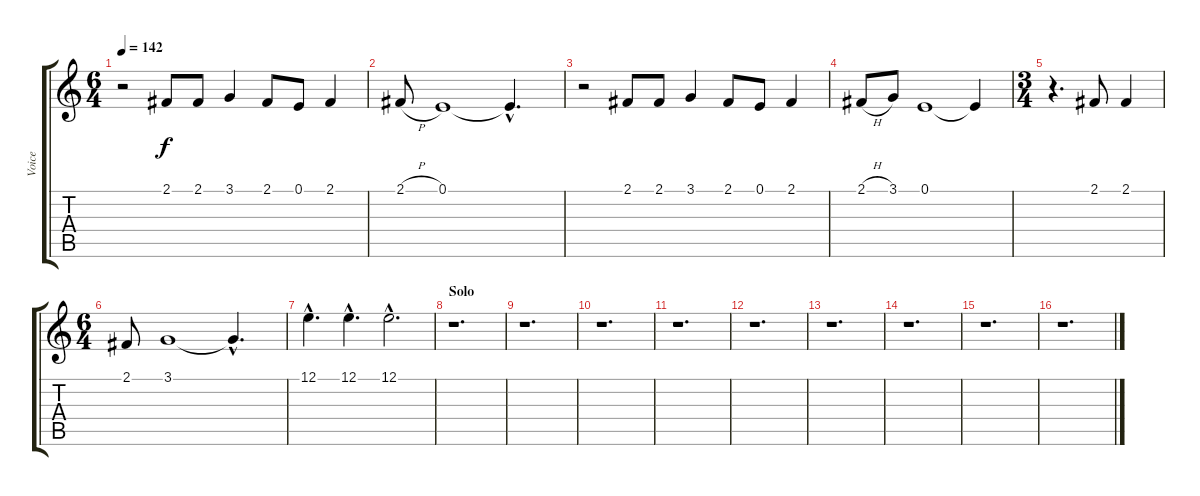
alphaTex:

\track ("Voice" "Voice") {instrument clarinet}
\staff {score tabs}
\tuning (E4 B3 G3 D3 A2 E2) {hide}
\ts (6 4)
\tempo 142
\clef g2
\ks c
r.2{dy f} 2.1.8 2.1.8 3.1.4 2.1.8 0.1.8 2.1.4 |
2.1{h}.8 0.1.1 0.1{hac t}.4{d} |
r.2 2.1.8 2.1.8 3.1.4 2.1.8 0.1.8 2.1.4 |
2.1{h}.8 3.1.8 0.1.1 0.1{t}.4 |
\ts (3 4)
r.4{d} 2.1.8 2.1.4 |
\ts (6 4)
2.1.8 3.1.1 3.1{hac t}.4{d instrument distortionguitar} |
12.1{hac}.4{d} 12.1{hac}.4{d} 12.1{hac}.2{d} |
\section ("" "Solo")
r.1{d} |
r.1{d} |
r.1{d} |
r.1{d} |
r.1{d} |
r.1{d} |
r.1{d} |
r.1{d} |
r.1{d}
